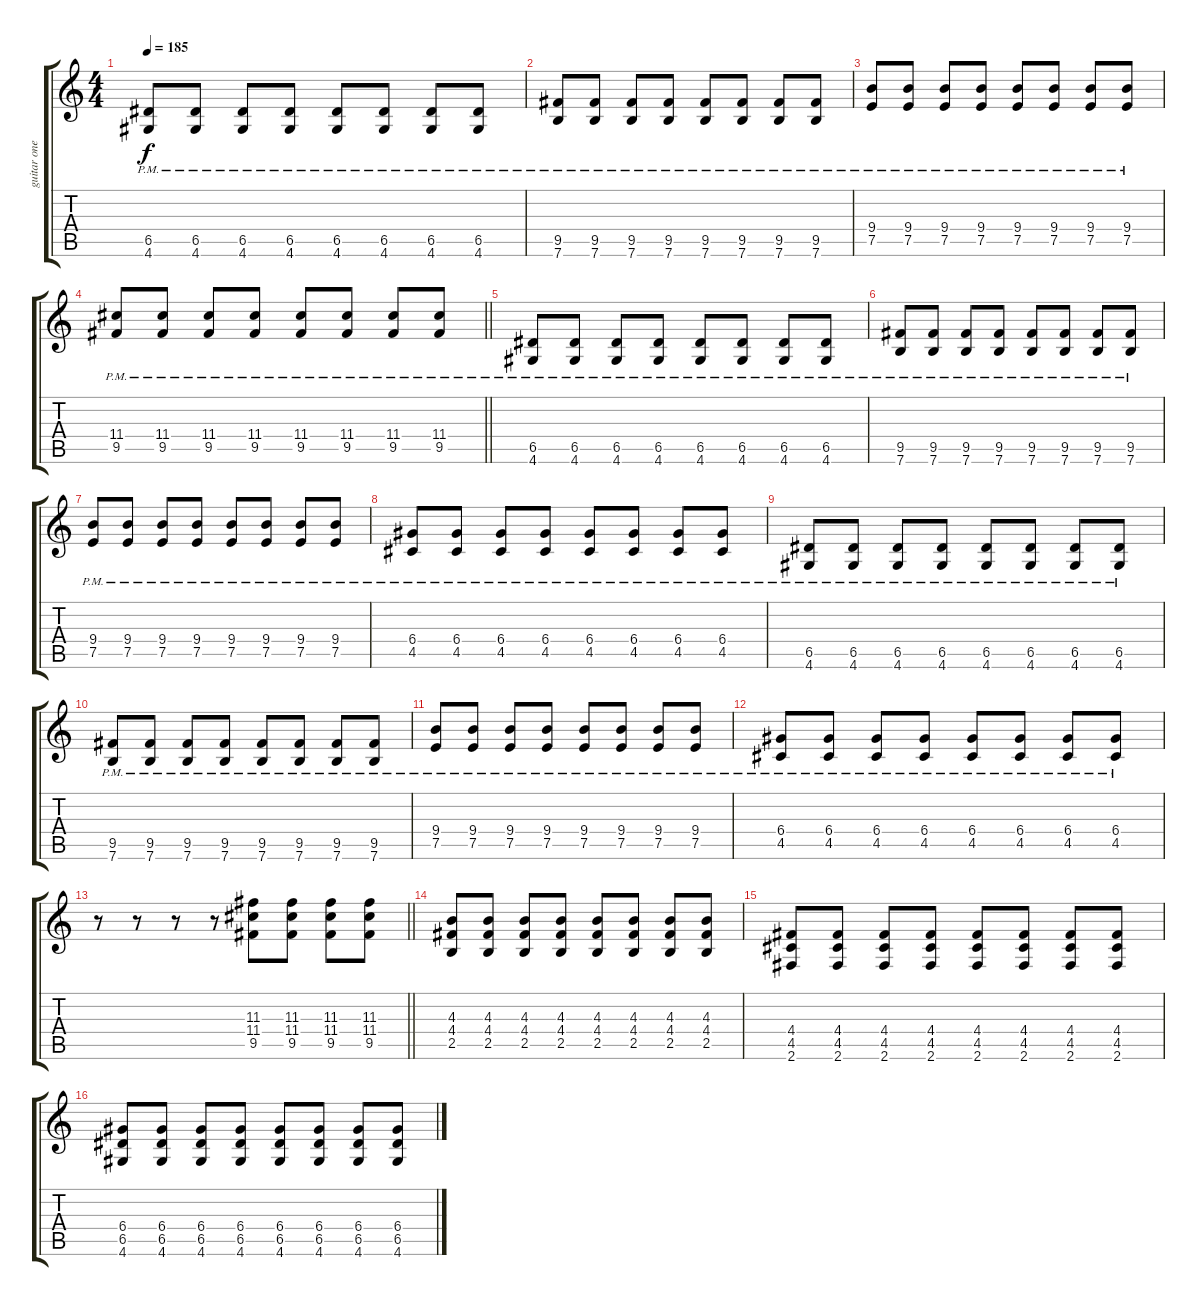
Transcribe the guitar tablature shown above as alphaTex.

\track ("guitar one" "guitar one") {instrument overdrivenguitar}
\staff {score tabs}
\tuning (E4 B3 G3 D3 A2 E2) {hide}
\ts (4 4)
\tempo 185
\clef g2
\ks c
(6.5{pm} 4.6{pm}).8{dy f} (6.5{pm} 4.6{pm}).8 (6.5{pm} 4.6{pm}).8 (6.5{pm} 4.6{pm}).8 (6.5{pm} 4.6{pm}).8 (6.5{pm} 4.6{pm}).8 (6.5{pm} 4.6{pm}).8 (6.5{pm} 4.6{pm}).8 |
(9.5{pm} 7.6{pm}).8 (9.5{pm} 7.6{pm}).8 (9.5{pm} 7.6{pm}).8 (9.5{pm} 7.6{pm}).8 (9.5{pm} 7.6{pm}).8 (9.5{pm} 7.6{pm}).8 (9.5{pm} 7.6{pm}).8 (9.5{pm} 7.6{pm}).8 |
(9.4{pm} 7.5{pm}).8 (9.4{pm} 7.5{pm}).8 (9.4{pm} 7.5{pm}).8 (9.4{pm} 7.5{pm}).8 (9.4{pm} 7.5{pm}).8 (9.4{pm} 7.5{pm}).8 (9.4{pm} 7.5{pm}).8 (9.4{pm} 7.5{pm}).8 |
\barLineRight lightlight
(11.4{pm} 9.5{pm}).8 (11.4{pm} 9.5{pm}).8 (11.4{pm} 9.5{pm}).8 (11.4{pm} 9.5{pm}).8 (11.4{pm} 9.5{pm}).8 (11.4{pm} 9.5{pm}).8 (11.4{pm} 9.5{pm}).8 (11.4{pm} 9.5{pm}).8 |
(6.5{pm} 4.6{pm}).8 (6.5{pm} 4.6{pm}).8 (6.5{pm} 4.6{pm}).8 (6.5{pm} 4.6{pm}).8 (6.5{pm} 4.6{pm}).8 (6.5{pm} 4.6{pm}).8 (6.5{pm} 4.6{pm}).8 (6.5{pm} 4.6{pm}).8 |
(9.5{pm} 7.6{pm}).8 (9.5{pm} 7.6{pm}).8 (9.5{pm} 7.6{pm}).8 (9.5{pm} 7.6{pm}).8 (9.5{pm} 7.6{pm}).8 (9.5{pm} 7.6{pm}).8 (9.5{pm} 7.6{pm}).8 (9.5{pm} 7.6{pm}).8 |
(9.4{pm} 7.5{pm}).8 (9.4{pm} 7.5{pm}).8 (9.4{pm} 7.5{pm}).8 (9.4{pm} 7.5{pm}).8 (9.4{pm} 7.5{pm}).8 (9.4{pm} 7.5{pm}).8 (9.4{pm} 7.5{pm}).8 (9.4{pm} 7.5{pm}).8 |
(6.4{pm} 4.5{pm}).8 (6.4{pm} 4.5{pm}).8 (6.4{pm} 4.5{pm}).8 (6.4{pm} 4.5{pm}).8 (6.4{pm} 4.5{pm}).8 (6.4{pm} 4.5{pm}).8 (6.4{pm} 4.5{pm}).8 (6.4{pm} 4.5{pm}).8 |
(6.5{pm} 4.6{pm}).8 (6.5{pm} 4.6{pm}).8 (6.5{pm} 4.6{pm}).8 (6.5{pm} 4.6{pm}).8 (6.5{pm} 4.6{pm}).8 (6.5{pm} 4.6{pm}).8 (6.5{pm} 4.6{pm}).8 (6.5{pm} 4.6{pm}).8 |
(9.5{pm} 7.6{pm}).8 (9.5{pm} 7.6{pm}).8 (9.5{pm} 7.6{pm}).8 (9.5{pm} 7.6{pm}).8 (9.5{pm} 7.6{pm}).8 (9.5{pm} 7.6{pm}).8 (9.5{pm} 7.6{pm}).8 (9.5{pm} 7.6{pm}).8 |
(9.4{pm} 7.5{pm}).8 (9.4{pm} 7.5{pm}).8 (9.4{pm} 7.5{pm}).8 (9.4{pm} 7.5{pm}).8 (9.4{pm} 7.5{pm}).8 (9.4{pm} 7.5{pm}).8 (9.4{pm} 7.5{pm}).8 (9.4{pm} 7.5{pm}).8 |
(6.4{pm} 4.5{pm}).8 (6.4{pm} 4.5{pm}).8 (6.4{pm} 4.5{pm}).8 (6.4{pm} 4.5{pm}).8 (6.4{pm} 4.5{pm}).8 (6.4{pm} 4.5{pm}).8 (6.4{pm} 4.5{pm}).8 (6.4{pm} 4.5{pm}).8 |
\barLineRight lightlight
r.8 r.8 r.8 r.8 (11.3 11.4 9.5).8 (11.3 11.4 9.5).8 (11.3 11.4 9.5).8 (11.3 11.4 9.5).8 |
(4.3 4.4 2.5).8{instrument distortionguitar} (4.3 4.4 2.5).8 (4.3 4.4 2.5).8 (4.3 4.4 2.5).8 (4.3 4.4 2.5).8 (4.3 4.4 2.5).8 (4.3 4.4 2.5).8 (4.3 4.4 2.5).8 |
(4.4 4.5 2.6).8 (4.4 4.5 2.6).8 (4.4 4.5 2.6).8 (4.4 4.5 2.6).8 (4.4 4.5 2.6).8 (4.4 4.5 2.6).8 (4.4 4.5 2.6).8 (4.4 4.5 2.6).8 |
(6.4 6.5 4.6).8 (6.4 6.5 4.6).8 (6.4 6.5 4.6).8 (6.4 6.5 4.6).8 (6.4 6.5 4.6).8 (6.4 6.5 4.6).8 (6.4 6.5 4.6).8 (6.4 6.5 4.6).8
